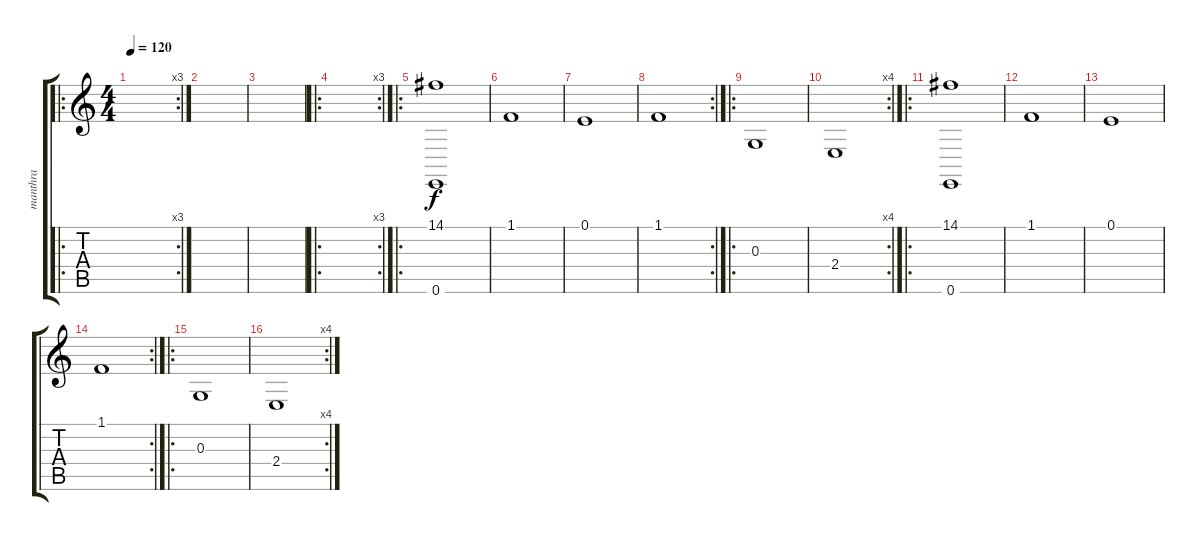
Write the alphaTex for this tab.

\track ("manthra" "manthra") {instrument fx4atmosphere}
\staff {score tabs}
\tuning (E4 B3 G3 D3 A2 E2) {hide}
\ro
\rc 3
\ts (4 4)
\tempo 120
\clef g2
\ks c
|
|
|
\ro
\rc 3
|
\ro
(14.1 0.6).1 |
1.1.1 |
0.1.1 |
\rc 2
1.1.1 |
\ro
0.3.1 |
\rc 4
2.4.1 |
\ro
(14.1 0.6).1 |
1.1.1 |
0.1.1 |
\rc 2
1.1.1 |
\ro
0.3.1 |
\rc 4
2.4.1
